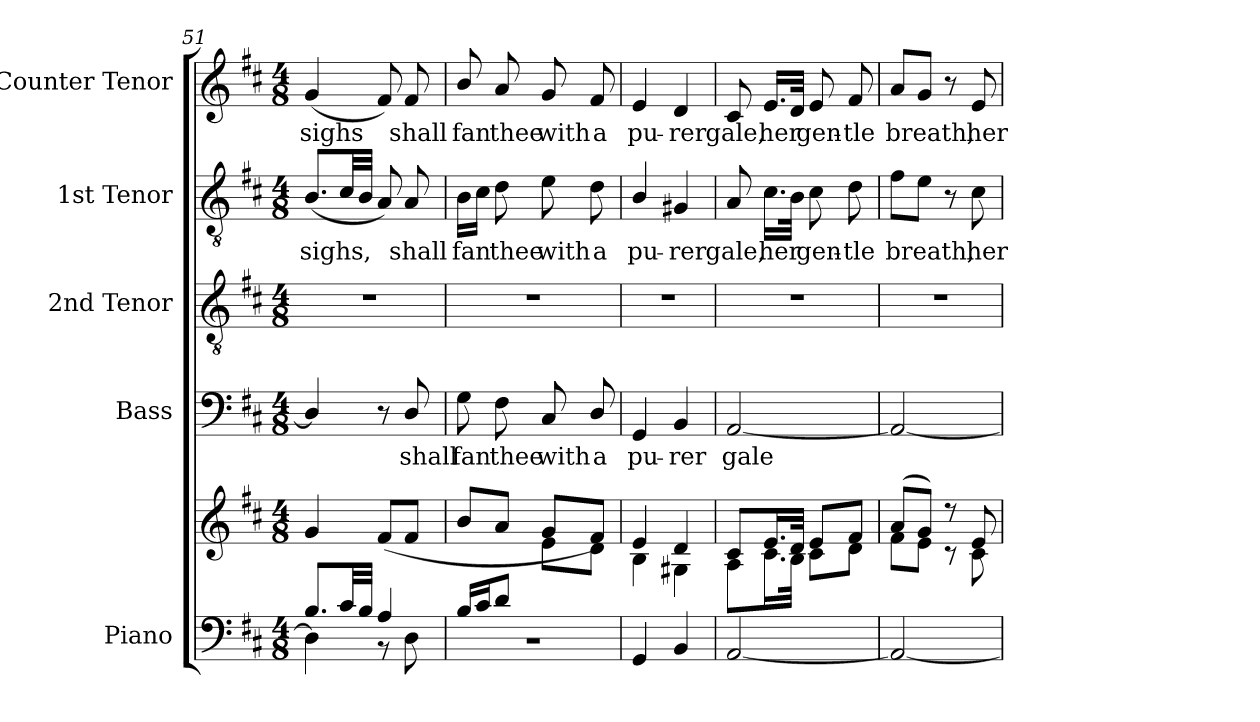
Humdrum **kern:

**kern	**kern	**kern	**text	**kern	**kern	**text	**kern	**text
*part5	*part5	*part4	*part4	*part3	*part2	*part2	*part1	*part1
*staff6	*staff5	*staff4	*staff4	*staff3	*staff2	*staff2	*staff1	*staff1
*I"Piano	*	*I"Bass	*	*I"2nd Tenor	*I"1st Tenor	*	*I"Counter Tenor	*
*I'Pno.	*	*I'B.	*	*I'T2.	*I'T1.	*	*	*
*clefF4	*clefG2	*clefF4	*	*clefGv2	*clefGv2	*	*clefG2	*
*	*	*	*	*ITrd7c12	*ITrd7c12	*	*	*
*k[f#c#]	*k[f#c#]	*k[f#c#]	*	*k[f#c#]	*k[f#c#]	*	*k[f#c#]	*
*D:	*D:	*D:	*	*D:	*D:	*	*D:	*
*M4/8	*M4/8	*M4/8	*	*M4/8	*M4/8	*	*M4/8	*
=51	=51	=51	=51	=51	=51	=51	=51	=51
*^	*	*	*	*	*	*	*	*
!	!	!	!	!	!LO:N:vis=1	!	!	!	!
!	!	!	!	!	!	!	!LO:LY:b:color=#000000	!	!
!	!	!	!	!	!	!	!	!	!LO:LY:b:color=#000000
8.Bi/L	4Di\]	4gi/	4Di/]	.	2r	(8.BBi/L	sighs,	(4gi/	sighs
32c#i/LL	.	.	.	.	.	32C#i/LL	.	.	.
32Bi/JJJ	.	.	.	.	.	32BBi/JJJ	.	.	.
4Ai/	8r	(8f#i/L	8r	.	.	8AAi/)	.	8f#i/)	.
!	!	!	!	!LO:LY:b:color=#000000	!	!	!	!	!
!	!	!	!	!	!	!	!LO:LY:b:color=#000000	!	!
!	!	!	!	!	!	!	!	!	!LO:LY:b:color=#000000
.	8Di\	8f#i/J	8Di/	shall	.	8AAi/	shall	8f#i/	shall
=52	=52	=52	=52	=52	=52	=52	=52	=52	=52
!	!LO:N:vis=1	!	!	!	!	!	!	!	!
*	*	*^	*	*	*	*	*	*	*
!	!	!	!	!	!LO:LY:b:color=#000000	!LO:N:vis=1	!	!	!	!
!	!	!	!	!	!	!	!	!LO:LY:b:color=#000000	!	!
!	!	!	!	!	!	!	!	!	!	!LO:LY:b:color=#000000
16Bi/LL	2r	8bi/L	4ryy	8Gi\	fan	2r	16BBi\LL	fan	8bi/	fan
16c#i/J	.	.	.	.	.	.	16C#i\JJ	.	.	.
!	!	!	!	!	!LO:LY:b:color=#000000	!	!	!	!	!
!	!	!	!	!	!	!	!	!LO:LY:b:color=#000000	!	!
!	!	!	!	!	!	!	!	!	!	!LO:LY:b:color=#000000
8di/J	.	8ai/J	.	8F#i\	thee	.	8Di\	thee	8ai/	thee
!	!	!	!	!	!LO:LY:b:color=#000000	!	!	!	!	!
!	!	!	!	!	!	!	!	!LO:LY:b:color=#000000	!	!
!	!	!	!	!	!	!	!	!	!	!LO:LY:b:color=#000000
4ryy	.	8gi/L	8ei\L	8C#i/	with	.	8Ei\	with	8gi/	with
!	!	!	!	!	!LO:LY:b:color=#000000	!	!	!	!	!
!	!	!	!	!	!	!	!	!LO:LY:b:color=#000000	!	!
!	!	!	!	!	!	!	!	!	!	!LO:LY:b:color=#000000
.	.	8f#i/J)	8di\J	8Di/	a	.	8Di\	a	8f#i/	a
*v	*v	*	*	*	*	*	*	*	*	*
=53	=53	=53	=53	=53	=53	=53	=53	=53	=53
!	!	!	!	!LO:LY:b:color=#000000	!LO:N:vis=1	!	!	!	!
!	!	!	!	!	!	!	!LO:LY:b:color=#000000	!	!
!	!	!	!	!	!	!	!	!	!LO:LY:b:color=#000000
4GGi/	4ei/	4Bi\	4GGi/	pu-	2r	4BBi/	pu-	4ei/	pu-
!	!	!	!	!LO:LY:b:color=#000000	!	!	!	!	!
!	!	!	!	!	!	!	!LO:LY:b:color=#000000	!	!
!	!	!	!	!	!	!	!	!	!LO:LY:b:color=#000000
4BBi/	4di/	4G#Xi\	4BBi/	-rer	.	4GG#Xi/	-rer	4di/	-rer
=54	=54	=54	=54	=54	=54	=54	=54	=54	=54
!	!	!	!	!LO:LY:b:color=#000000	!LO:N:vis=1	!	!	!	!
!	!	!	!	!	!	!	!LO:LY:b:color=#000000	!	!
!	!	!	!	!	!	!	!	!	!LO:LY:b:color=#000000
[2AAi/	8c#i/L	8Ai\L	[2AAi/	gale	2r	8AAi/	gale,	8c#i/	gale,
!	!	!	!	!	!	!	!LO:LY:b:color=#000000	!	!
!	!	!	!	!	!	!	!	!	!LO:LY:b:color=#000000
.	16.ei/L	16.c#i\L	.	.	.	16.C#i\LL	her	16.ei/LL	her
.	32di/JJk	32Bi\JJk	.	.	.	32BBi\JJk	.	32di/JJk	.
!	!	!	!	!	!	!	!LO:LY:b:color=#000000	!	!
!	!	!	!	!	!	!	!	!	!LO:LY:b:color=#000000
.	8ei/L	8c#i\L	.	.	.	8C#i\	gen-	8ei/	gen-
!	!	!	!	!	!	!	!LO:LY:b:color=#000000	!	!
!	!	!	!	!	!	!	!	!	!LO:LY:b:color=#000000
.	8f#i/J	8di\J	.	.	.	8Di\	-tle	8f#i/	-tle
!!LO:PB:g=z
=55	=55	=55	=55	=55	=55	=55	=55	=55	=55
!	!	!	!	!	!LO:N:vis=1	!	!	!	!
!	!	!	!	!	!	!	!LO:LY:b:color=#000000	!	!
!	!	!	!	!	!	!	!	!	!LO:LY:b:color=#000000
2AAi/_	(8ai/L	8f#i\L	2AAi/_	.	2r	8F#i\L	breath,	8ai/L	breath,
.	8gi/J)	8ei\J	.	.	.	8Ei\J	.	8gi/J	.
.	8r	8r	.	.	.	8r	.	8r	.
!	!	!	!	!	!	!	!LO:LY:b:color=#000000	!	!
!	!	!	!	!	!	!	!	!	!LO:LY:b:color=#000000
.	8ei/	8c#i\	.	.	.	8C#i\	her	8ei/	her
*	*v	*v	*	*	*	*	*	*	*
=	=	=	=	=	=	=	=	=
*-	*-	*-	*-	*-	*-	*-	*-	*-
